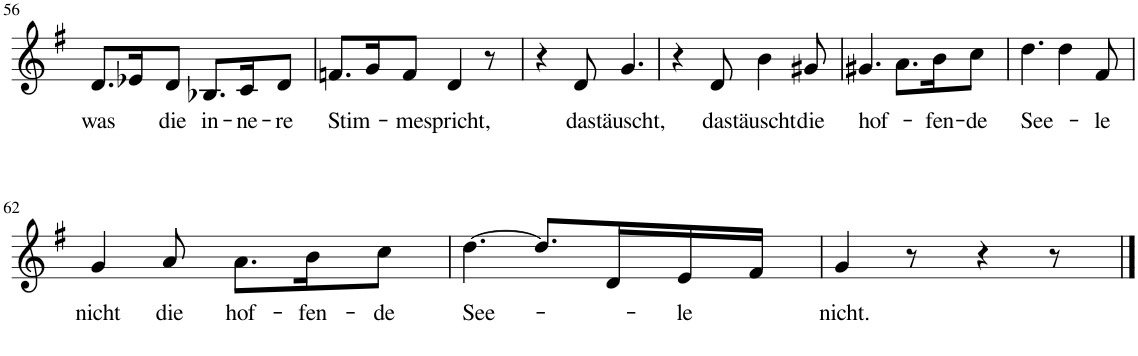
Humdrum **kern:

**kern	**text
*part1	*part1
*staff1	*staff1
*I"Piano	*
*I'Pno	*
!!LO:PB:g=z
*clefG2	*
*k[f#]	*
*M6/8	*
=56	=56
!	!LO:LY:b
8.d/L	was
16e-X/K	.
!	!LO:LY:b
8d/J	die
!	!LO:LY:b
8.B-X/L	in-
!	!LO:LY:b
16c/K	-ne-
!	!LO:LY:b
8d/J	-re
=57	=57
!	!LO:LY:b
8.fn/L	Stim-
16g/K	.
!	!LO:LY:b
8f/J	-me
!	!LO:LY:b
4d/	spricht,
8r	.
=58	=58
4r	.
!	!LO:LY:b
8d/	das
!	!LO:LY:b
4.g/	täuscht,
=59	=59
4r	.
!	!LO:LY:b
8d/	das
!	!LO:LY:b
4b\	täuscht
!	!LO:LY:b
8g#X/	die
=60	=60
!	!LO:LY:b
4.g#X/	hof-
8.a\L	.
!	!LO:LY:b
16b\K	-fen-
!	!LO:LY:b
8cc\J	-de
=61	=61
!	!LO:LY:b
4.dd\	See-
4dd\	.
!	!LO:LY:b
8f#/	-le
!!LO:LB:g=z
=62	=62
!	!LO:LY:b
4g/	nicht
!	!LO:LY:b
8a/	die
!	!LO:LY:b
8.a\L	hof-
!	!LO:LY:b
16b\K	-fen-
!	!LO:LY:b
8cc\J	-de
=63	=63
!	!LO:LY:b
[4.dd\	See-
8.dd/L]	.
16d/L	.
!	!LO:LY:b
16e/	-le
16f#/JJ	.
=64	=64
!	!LO:LY:b
4g/	nicht.
8r	.
4r	.
8r	.
==	==
*-	*-
